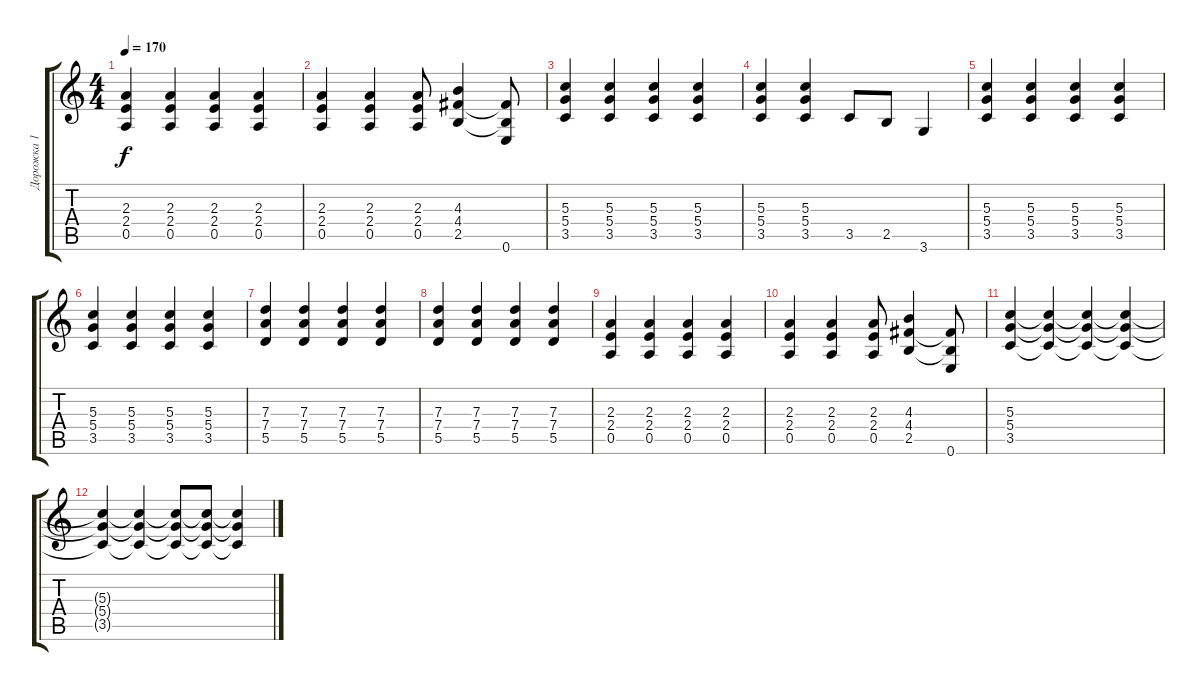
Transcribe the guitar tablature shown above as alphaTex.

\track ("Дорожка 1" "Дорожка 1") {instrument distortionguitar}
\staff {score tabs}
\tuning (E4 B3 G3 D3 A2 E2) {hide}
\ts (4 4)
\tempo 170
\clef g2
\ks c
(2.3 2.4 0.5).4{dy f} (2.3 2.4 0.5).4 (2.3 2.4 0.5).4 (2.3 2.4 0.5).4 |
(2.3 2.4 0.5).4 (2.3 2.4 0.5).4 (2.3 2.4 0.5).8 (4.3 4.4 2.5).4 (4.4{t} 2.5{t} 0.6).8 |
(5.3 5.4 3.5).4 (5.3 5.4 3.5).4 (5.3 5.4 3.5).4 (5.3 5.4 3.5).4 |
(5.3 5.4 3.5).4 (5.3 5.4 3.5).4 3.5.8 2.5.8 3.6.4 |
(5.3 5.4 3.5).4 (5.3 5.4 3.5).4 (5.3 5.4 3.5).4 (5.3 5.4 3.5).4 |
(5.3 5.4 3.5).4 (5.3 5.4 3.5).4 (5.3 5.4 3.5).4 (5.3 5.4 3.5).4 |
(7.3 7.4 5.5).4 (7.3 7.4 5.5).4 (7.3 7.4 5.5).4 (7.3 7.4 5.5).4 |
(7.3 7.4 5.5).4 (7.3 7.4 5.5).4 (7.3 7.4 5.5).4 (7.3 7.4 5.5).4 |
(2.3 2.4 0.5).4 (2.3 2.4 0.5).4 (2.3 2.4 0.5).4 (2.3 2.4 0.5).4 |
(2.3 2.4 0.5).4 (2.3 2.4 0.5).4 (2.3 2.4 0.5).8 (4.3 4.4 2.5).4 (4.4{t} 2.5{t} 0.6).8 |
(5.3 5.4 3.5).4 (5.3{t} 5.4{t} 3.5{t}).4 (5.3{t} 5.4{t} 3.5{t}).4 (5.3{t} 5.4{t} 3.5{t}).4 |
(5.3{t} 5.4{t} 3.5{t}).4 (5.3{t} 5.4{t} 3.5{t}).4 (5.3{t} 5.4{t} 3.5{t}).8 (5.3{t} 5.4{t} 3.5{t}).8 (5.3{t} 5.4{t} 3.5{t}).4
